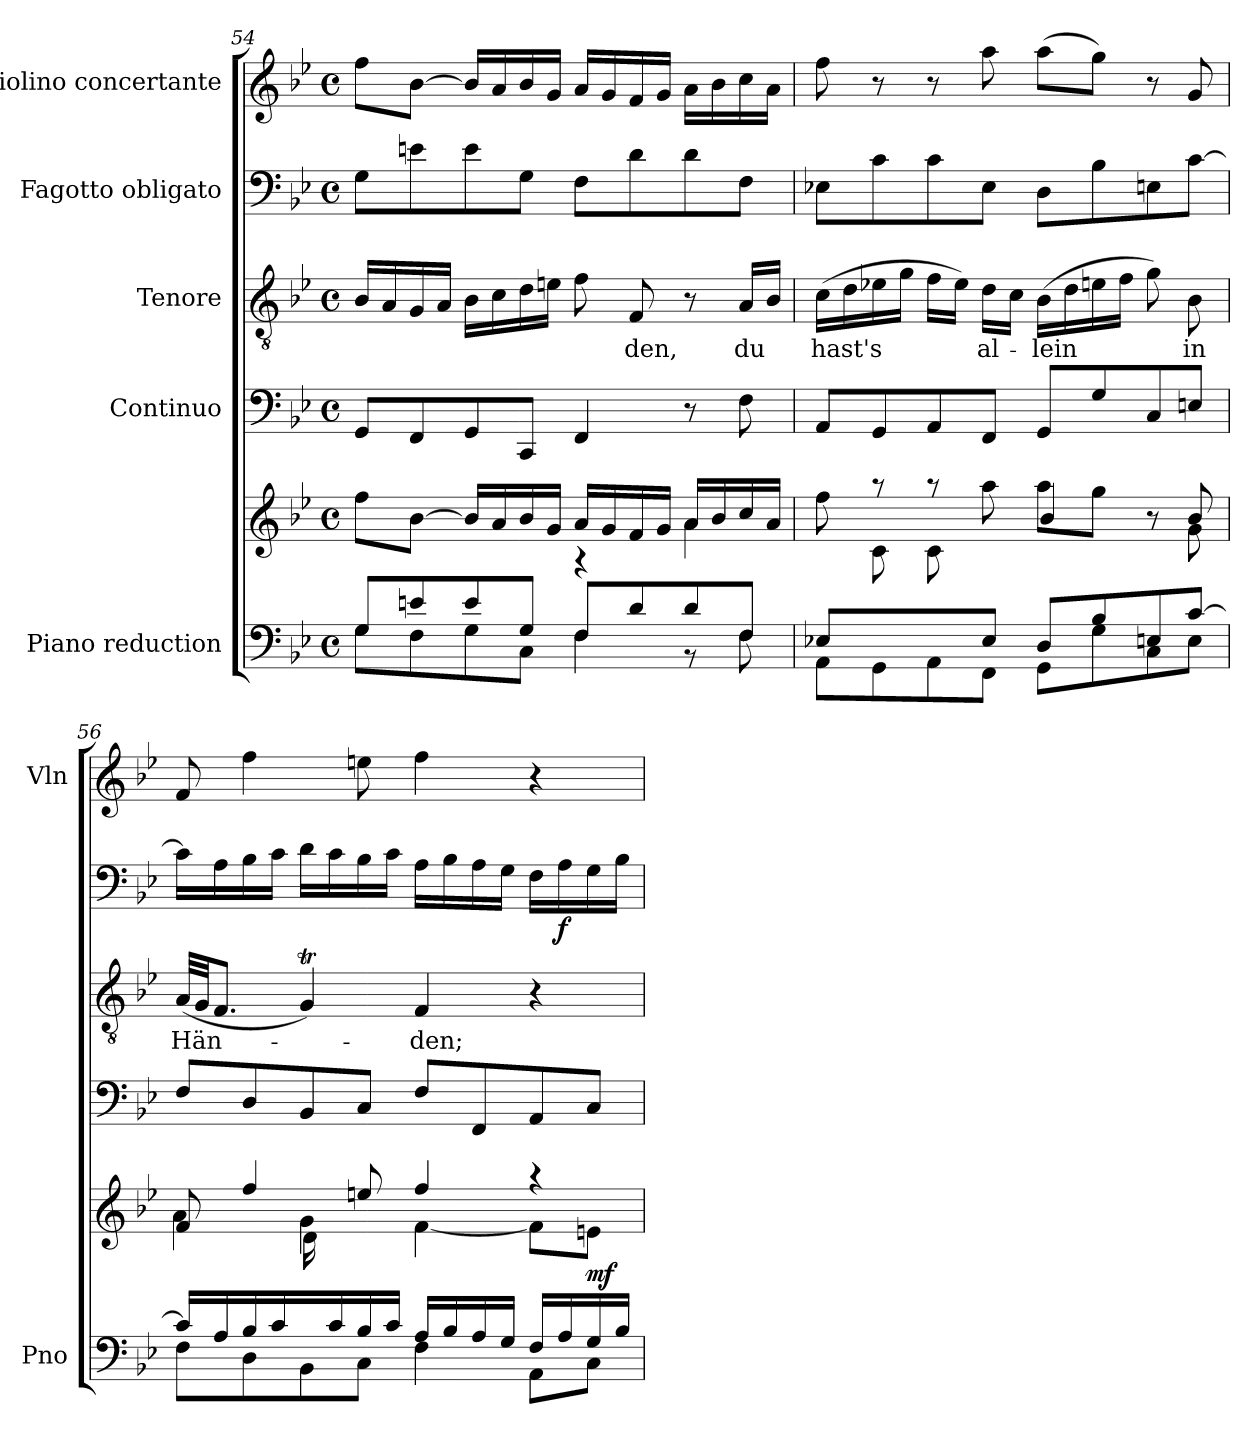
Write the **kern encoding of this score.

**kern	**kern	**dynam	**kern	**dynam	**kern	**text	**kern	**dynam	**kern
*part5	*part5	*part5	*part4	*part4	*part3	*part3	*part2	*part2	*part1
*staff6	*staff5	*staff5/6	*staff4	*staff4	*staff3	*staff3	*staff2	*staff2	*staff1
*I"Piano reduction	*	*	*I"Continuo	*	*I"Tenore	*	*I"Fagotto obligato	*	*I"Violino concertante
*I'Pno	*	*	*	*	*	*	*	*	*I'Vln
*clefF4	*clefG2	*	*clefF4	*	*clefGv2	*	*clefF4	*	*clefG2
*k[b-e-]	*k[b-e-]	*	*k[b-e-]	*	*k[b-e-]	*	*k[b-e-]	*	*k[b-e-]
*M4/4	*M4/4	*	*M4/4	*	*M4/4	*	*M4/4	*	*M4/4
*met(c)	*met(c)	*	*met(c)	*	*met(c)	*	*met(c)	*	*met(c)
=54	=54	=54	=54	=54	=54	=54	=54	=54	=54
*^	*^	*	*	*	*	*	*	*	*
8G/L	8G\L	8ff\L	4ryy	.	8GG/L	.	16B-/LL	.	8G\L	.	8ff\L
.	.	.	.	.	.	.	16A/	.	.	.	.
8en/	8F\	[8b-\J	.	.	8FF/	.	16G/	.	8en\	.	[8b-\J
.	.	.	.	.	.	.	16A/JJ	.	.	.	.
8e/	8G\	16b-/LL]	4ryy	.	8GG/	.	16B-\LL	.	8e\	.	16b-/LL]
.	.	16a/	.	.	.	.	16c\	.	.	.	16a/
8G/J	8C\J	16b-/	.	.	8CC/J	.	16d\	.	8G\J	.	16b-/
.	.	16g/JJ	.	.	.	.	16en\JJ	.	.	.	16g/JJ
8F/L	4F\	16a/LL	4r	.	4FF/	.	8f\	.	8F\L	.	16a/LL
.	.	16g/	.	.	.	.	.	.	.	.	16g/
!	!	!	!	!	!	!	!	!LO:LY:b	!	!	!
8d/	.	16f/	.	.	.	.	8F/	-den,	8d\	.	16f/
.	.	16g/JJ	.	.	.	.	.	.	.	.	16g/JJ
8d/	8r	16a/LL	4a\	.	8r	.	8r	.	8d\	.	16a\LL
.	.	16b-/	.	.	.	.	.	.	.	.	16b-\
!	!	!	!	!	!	!	!	!LO:LY:b	!	!	!
8F/J	8F\	16cc/	.	.	8F\	.	16A/LL	du	8F\J	.	16cc\
.	.	16a/JJ	.	.	.	.	16B-/JJ	.	.	.	16a\JJ
!!LO:PB:g=z
=55	=55	=55	=55	=55	=55	=55	=55	=55	=55	=55	=55
*	*	*	*^	*	*	*	*	*	*	*	*
!	!	!	!	!	!	!	!	!	!LO:LY:b	!	!	!
8E-X/L	8AA\L	8ff\	8ryy	8ryy	.	8AA/L	.	(16c\LL	hast's	8E-X\L	.	8ff\
.	.	.	.	.	.	.	.	16d\	.	.	.	.
4ryy	8GG\	8r	8ryy	8c\	.	8GG/	.	16e-X\	.	8c\	.	8r
.	.	.	.	.	.	.	.	16g\JJ	.	.	.	.
.	8AA\	8r	8ryy	8c\	.	8AA/	.	16f\LL	.	8c\	.	8r
.	.	.	.	.	.	.	.	16e-\JJ)	.	.	.	.
!	!	!	!	!	!	!	!	!	!LO:LY:b	!	!	!
8E-/J	8FF\J	8aa\	8ryy	2ryy	.	8FF/J	.	16d\LL	al-	8E-\J	.	8aa\
.	.	.	.	.	.	.	.	16c\JJ	.	.	.	.
!	!	!	!	!	!	!	!	!	!LO:LY:b	!	!	!
8D/L	8GG\L	8aa\L	4b-/	.	.	8GG/L	.	(16B-\LL	-lein	8D\L	.	(8aa\L
.	.	.	.	.	.	.	.	16d\	.	.	.	.
8B-/	8G\	8gg\J	.	.	.	8G/	.	16en\	.	8B-\	.	8gg\J)
.	.	.	.	.	.	.	.	16f\JJ	.	.	.	.
8En/	8C\	8r	8ryy	.	.	8C/	.	8g\)	.	8En\	.	8r
!	!	!	!	!	!	!	!	!	!LO:LY:b	!	!	!
[8c/J	8E\J	8b-/	8g\	8ryy	.	8En/J	.	8B-\	in	[8c\J	.	8g/
=56	=56	=56	=56	=56	=56	=56	=56	=56	=56	=56	=56	=56
!	!	!	!	!	!	!	!	!	!LO:LY:b	!	!	!
16c/LL]	8F\L	8f/	4a\	4ryy	.	8F/L	.	(32A/LLL	Hän-	16c\LL]	.	8f/
.	.	.	.	.	.	.	.	32G/JJ	.	.	.	.
16A/	.	.	.	.	.	.	.	8.F/J	.	16A\	.	.
16B-/	8D\	4ff/	.	.	.	8D/	.	.	.	16B-\	.	4ff\
16c/JJ	.	.	.	.	.	.	.	.	.	16c\JJ	.	.
16ryy	8BB-\	.	4g\	16d\LL	.	8BB-/	.	4GT/)	.	16d\LL	.	.
16c/	.	.	.	2ryy	.	.	.	.	.	16c\	.	.
16B-/	8C\J	8een/	.	.	.	8C/J	.	.	.	16B-\	.	8een\
16c/JJ	.	.	.	.	.	.	.	.	.	16c\JJ	.	.
!	!	!	!	!	!	!	!	!	!LO:LY:b	!	!	!
16A/LL	4F\	4ff/	[4f\	.	.	8F/L	.	4F/	-den;	16A\LL	.	4ff\
16B-/	.	.	.	.	.	.	.	.	.	16B-\	.	.
16A/	.	.	.	.	.	8FF/	.	.	.	16A\	.	.
16G/JJ	.	.	.	.	.	.	.	.	.	16G\JJ	.	.
!	!	!	!	!	!	!	!LO:DY:a	!	!	!	!	!
!	!	!	!	!	!	!	!LO:DY:n=1:a	!	!	!	!	!
!	!	!	!	!	!	!	!LO:DY:n=2:a	!	!	!	!	!
16F/LL	8AA\L	4r	8f\L]	.	.	8AA/	other-dynamics f other-dynamics	4r	.	16F\LL	.	4r
!	!	!	!	!	!	!	!	!	!	!	!LO:DY:b	!
16A/	.	.	.	8.ryy	.	.	.	.	.	16A\	f	.
!	!	!	!	!	!LO:DY:b	!	!	!	!	!	!	!
16G/	8C\J	.	8en\J	.	mf	8C/J	.	.	.	16G\	.	.
16B-/JJ	.	.	.	.	.	.	.	.	.	16B-\JJ	.	.
*v	*v	*	*	*	*	*	*	*	*	*	*	*
*	*v	*v	*v	*	*	*	*	*	*	*	*
=	=	=	=	=	=	=	=	=	=
*-	*-	*-	*-	*-	*-	*-	*-	*-	*-
